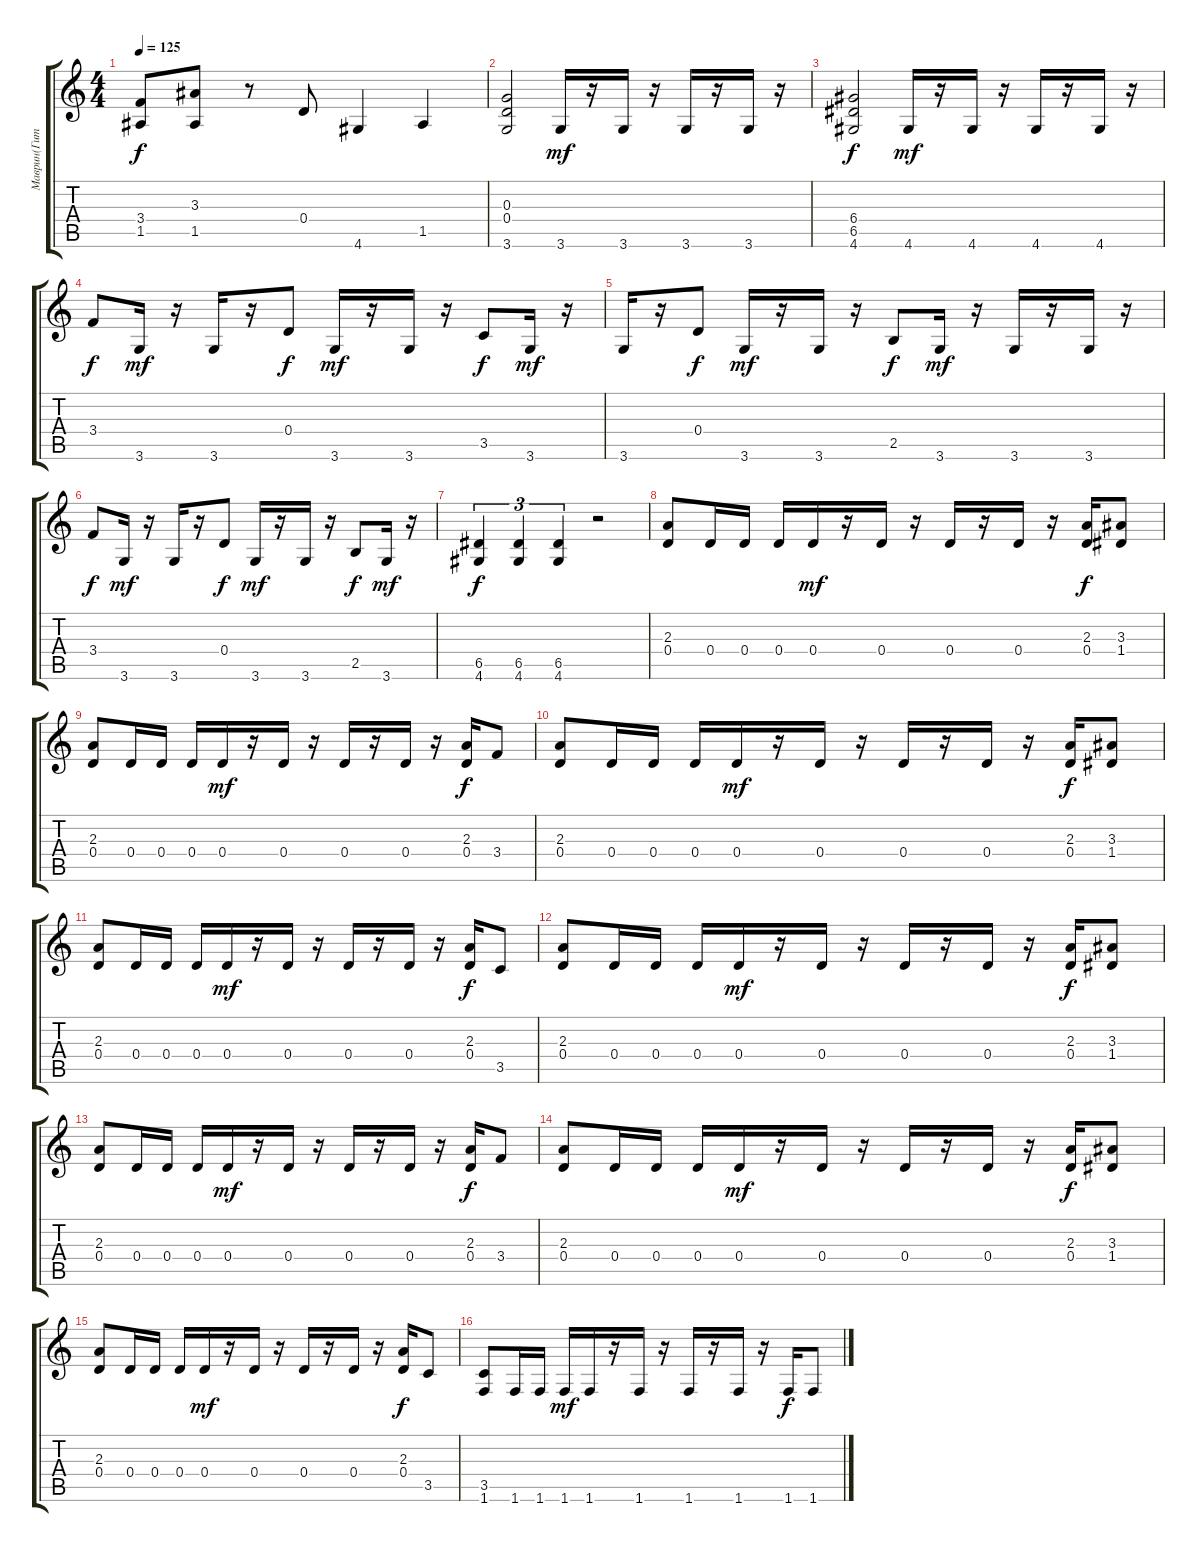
\track ("Маврин(Гитара-1)" "Маврин(Гит") {instrument distortionguitar}
\staff {score tabs}
\tuning (E4 B3 G3 D3 A2 E2) {hide}
\ts (4 4)
\tempo 125
\clef g2
\ks c
(3.4 1.5).8{dy f} (3.3 1.5).8 r.8 0.4.8 4.6.4 1.5.4 |
(0.3 0.4 3.6).2 3.6.16{dy mf} r.16 3.6.16 r.16 3.6.16 r.16 3.6.16 r.16 |
(6.4 6.5 4.6).2{dy f} 4.6.16{dy mf} r.16 4.6.16 r.16 4.6.16 r.16 4.6.16 r.16 |
3.4.8{dy f} 3.6.16{dy mf} r.16 3.6.16 r.16 0.4.8{dy f} 3.6.16{dy mf} r.16 3.6.16 r.16 3.5.8{dy f} 3.6.16{dy mf} r.16 |
3.6.16 r.16 0.4.8{dy f} 3.6.16{dy mf} r.16 3.6.16 r.16 2.5.8{dy f} 3.6.16{dy mf} r.16 3.6.16 r.16 3.6.16 r.16 |
3.4.8{dy f} 3.6.16{dy mf} r.16 3.6.16 r.16 0.4.8{dy f} 3.6.16{dy mf} r.16 3.6.16 r.16 2.5.8{dy f} 3.6.16{dy mf} r.16 |
(6.5 4.6).4{tu (3 2) dy f} (6.5 4.6).4{tu (3 2)} (6.5 4.6).4{tu (3 2)} r.2 |
(2.3 0.4).8 0.4.16 0.4.16 0.4.16 0.4.16{dy mf} r.16 0.4.16 r.16 0.4.16 r.16 0.4.16 r.16 (2.3 0.4).16{dy f} (3.3 1.4).8 |
(2.3 0.4).8 0.4.16 0.4.16 0.4.16 0.4.16{dy mf} r.16 0.4.16 r.16 0.4.16 r.16 0.4.16 r.16 (2.3 0.4).16{dy f} 3.4.8 |
(2.3 0.4).8 0.4.16 0.4.16 0.4.16 0.4.16{dy mf} r.16 0.4.16 r.16 0.4.16 r.16 0.4.16 r.16 (2.3 0.4).16{dy f} (3.3 1.4).8 |
(2.3 0.4).8 0.4.16 0.4.16 0.4.16 0.4.16{dy mf} r.16 0.4.16 r.16 0.4.16 r.16 0.4.16 r.16 (2.3 0.4).16{dy f} 3.5.8 |
(2.3 0.4).8 0.4.16 0.4.16 0.4.16 0.4.16{dy mf} r.16 0.4.16 r.16 0.4.16 r.16 0.4.16 r.16 (2.3 0.4).16{dy f} (3.3 1.4).8 |
(2.3 0.4).8 0.4.16 0.4.16 0.4.16 0.4.16{dy mf} r.16 0.4.16 r.16 0.4.16 r.16 0.4.16 r.16 (2.3 0.4).16{dy f} 3.4.8 |
(2.3 0.4).8 0.4.16 0.4.16 0.4.16 0.4.16{dy mf} r.16 0.4.16 r.16 0.4.16 r.16 0.4.16 r.16 (2.3 0.4).16{dy f} (3.3 1.4).8 |
(2.3 0.4).8 0.4.16 0.4.16 0.4.16 0.4.16{dy mf} r.16 0.4.16 r.16 0.4.16 r.16 0.4.16 r.16 (2.3 0.4).16{dy f} 3.5.8 |
(3.5 1.6).8 1.6.16 1.6.16 1.6.16{dy mf} 1.6.16 r.16 1.6.16 r.16 1.6.16 r.16 1.6.16 r.16 1.6.16{dy f} 1.6.8
